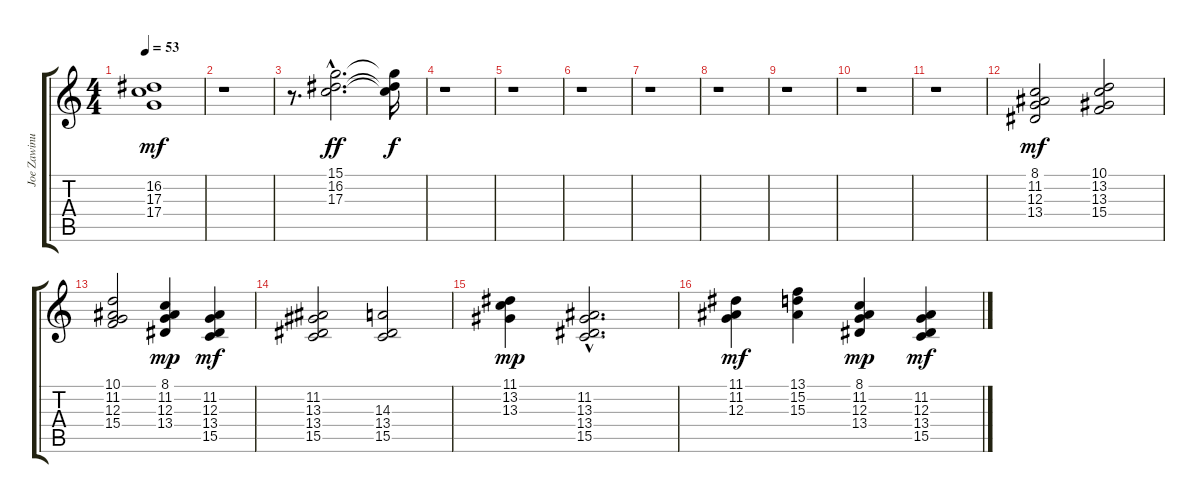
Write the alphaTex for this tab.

\track ("Joe Zawinul" "Joe Zawinu") {instrument electricpiano2}
\staff {score tabs}
\tuning (E4 B3 G3 D3 A2 E2) {hide}
\ts (4 4)
\tempo 53
\clef g2
\ks c
(16.2 17.3 17.4).1{dy mf} |
r.1 |
r.8{d} (15.1{hac} 16.2{hac} 17.3{hac}).2{d dy ff} (15.1{t} 16.2{t} 17.3{t}).16{dy f} |
r.1 |
r.1 |
r.1 |
r.1 |
r.1 |
r.1 |
r.1 |
r.1 |
(8.1 11.2 12.3 13.4).2{dy mf} (10.1 13.2 13.3 15.4).2 |
(10.1 11.2 12.3 15.4).2 (8.1 11.2 12.3 13.4).4{dy mp} (11.2 12.3 13.4 15.5).4{dy mf} |
(11.2 13.3 13.4 15.5).2 (14.3 13.4 15.5).2 |
(11.1 13.2 13.3).4{dy mp} (11.2{hac} 13.3{hac} 13.4{hac} 15.5{hac}).2{d} |
(11.1 11.2 12.3).4{dy mf} (13.1 15.2 15.3).4 (8.1 11.2 12.3 13.4).4{dy mp} (11.2 12.3 13.4 15.5).4{dy mf}
